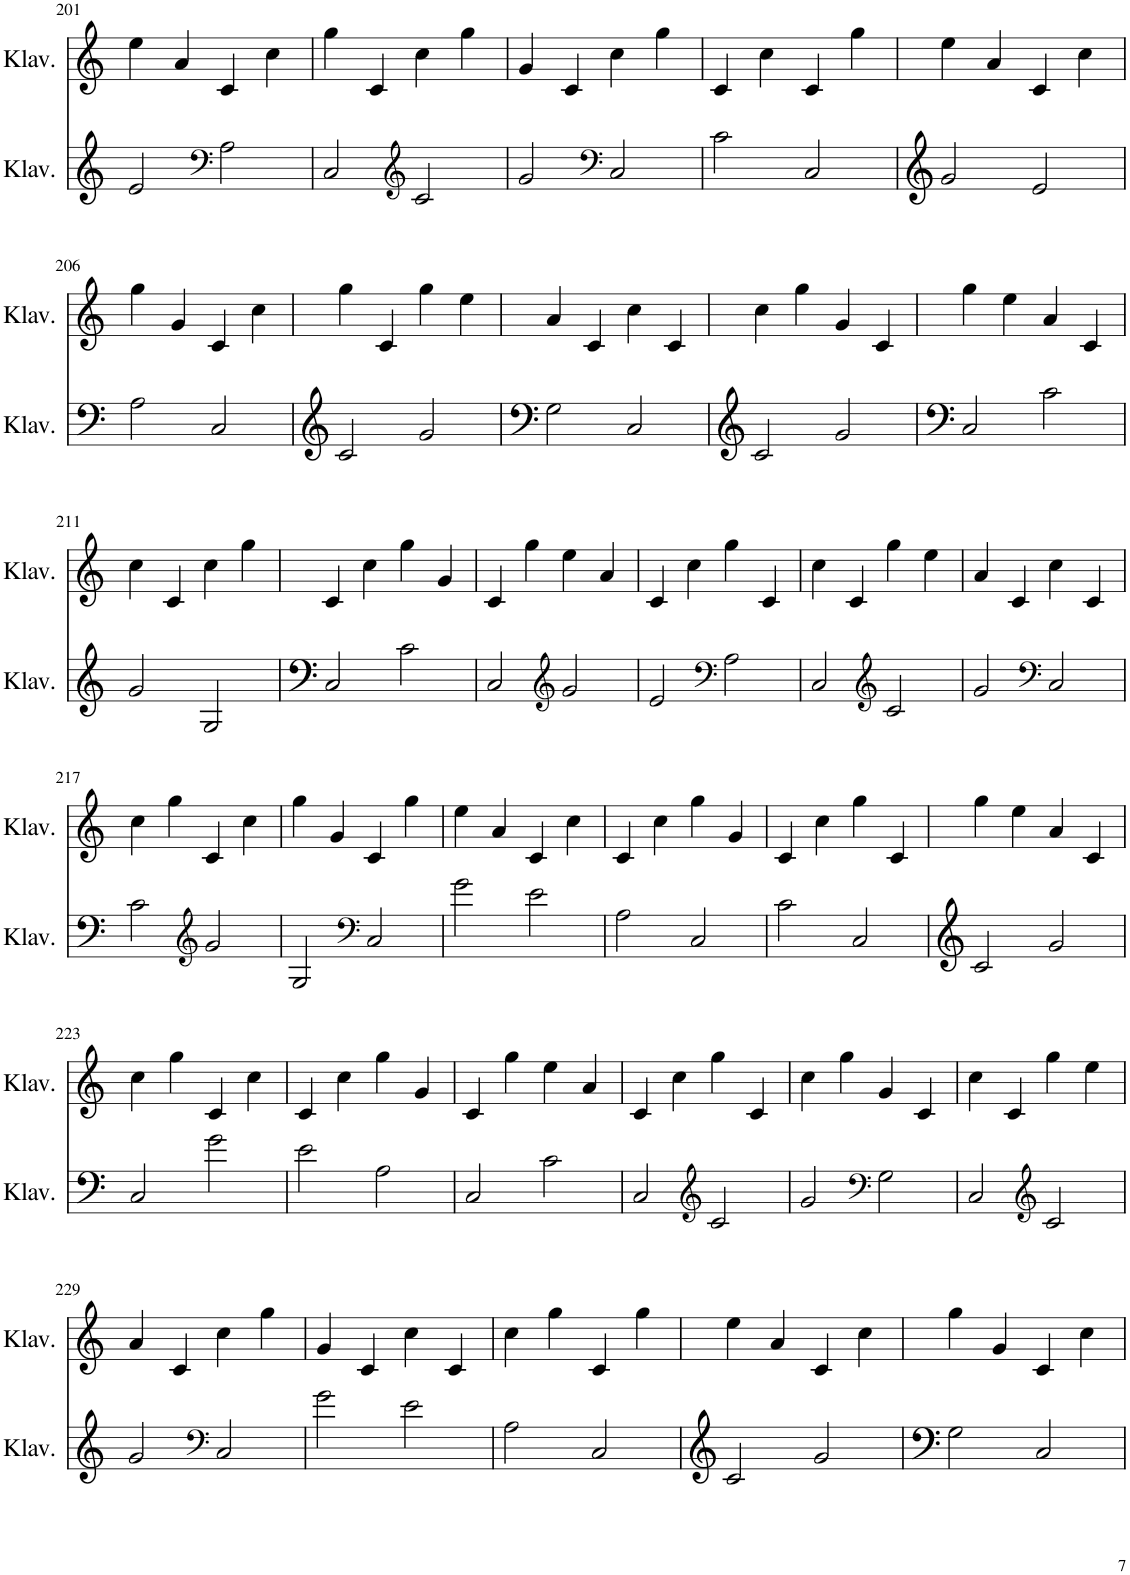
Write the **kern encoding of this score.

**kern	**kern
*part2	*part1
*staff2	*staff1
*I"Klavier	*I"Klavier
*I'Klav.	*I'Klav.
!!LO:PB:g=z
*clefG2	*clefG2
*k[]	*k[]
*M4/4	*M4/4
=201	=201
2e/	4ee\
.	4a/
*clefF4	*
2A\	4c/
.	4cc\
=202	=202
2C/	4gg\
.	4c/
*clefG2	*
2c/	4cc\
.	4gg\
=203	=203
2g/	4g/
.	4c/
*clefF4	*
2C/	4cc\
.	4gg\
=204	=204
2c\	4c/
.	4cc\
2C/	4c/
.	4gg\
=205	=205
2g/	4ee\
.	4a/
2e/	4c/
.	4cc\
!!LO:LB:g=z
=206	=206
2A\	4gg\
.	4g/
2C/	4c/
.	4cc\
=207	=207
2c/	4gg\
.	4c/
2g/	4gg\
.	4ee\
=208	=208
2G\	4a/
.	4c/
2C/	4cc\
.	4c/
=209	=209
2c/	4cc\
.	4gg\
2g/	4g/
.	4c/
=210	=210
2C/	4gg\
.	4ee\
2c\	4a/
.	4c/
!!LO:LB:g=z
=211	=211
2g/	4cc\
.	4c/
2G/	4cc\
.	4gg\
=212	=212
2C/	4c/
.	4cc\
2c\	4gg\
.	4g/
=213	=213
2C/	4c/
.	4gg\
*clefG2	*
2g/	4ee\
.	4a/
=214	=214
2e/	4c/
.	4cc\
*clefF4	*
2A\	4gg\
.	4c/
=215	=215
2C/	4cc\
.	4c/
*clefG2	*
2c/	4gg\
.	4ee\
=216	=216
2g/	4a/
.	4c/
*clefF4	*
2C/	4cc\
.	4c/
!!LO:LB:g=z
=217	=217
2c\	4cc\
.	4gg\
*clefG2	*
2g/	4c/
.	4cc\
=218	=218
2G/	4gg\
.	4g/
*clefF4	*
2C/	4c/
.	4gg\
=219	=219
2g\	4ee\
.	4a/
2e\	4c/
.	4cc\
=220	=220
2A\	4c/
.	4cc\
2C/	4gg\
.	4g/
=221	=221
2c\	4c/
.	4cc\
2C/	4gg\
.	4c/
=222	=222
2c/	4gg\
.	4ee\
2g/	4a/
.	4c/
!!LO:LB:g=z
=223	=223
2C/	4cc\
.	4gg\
2g\	4c/
.	4cc\
=224	=224
2e\	4c/
.	4cc\
2A\	4gg\
.	4g/
=225	=225
2C/	4c/
.	4gg\
2c\	4ee\
.	4a/
=226	=226
2C/	4c/
.	4cc\
*clefG2	*
2c/	4gg\
.	4c/
=227	=227
2g/	4cc\
.	4gg\
*clefF4	*
2G\	4g/
.	4c/
=228	=228
2C/	4cc\
.	4c/
*clefG2	*
2c/	4gg\
.	4ee\
!!LO:LB:g=z
=229	=229
2g/	4a/
.	4c/
*clefF4	*
2C/	4cc\
.	4gg\
=230	=230
2g\	4g/
.	4c/
2e\	4cc\
.	4c/
=231	=231
2A\	4cc\
.	4gg\
2C/	4c/
.	4gg\
=232	=232
2c/	4ee\
.	4a/
2g/	4c/
.	4cc\
=233	=233
2G\	4gg\
.	4g/
2C/	4c/
.	4cc\
=	=
*-	*-
